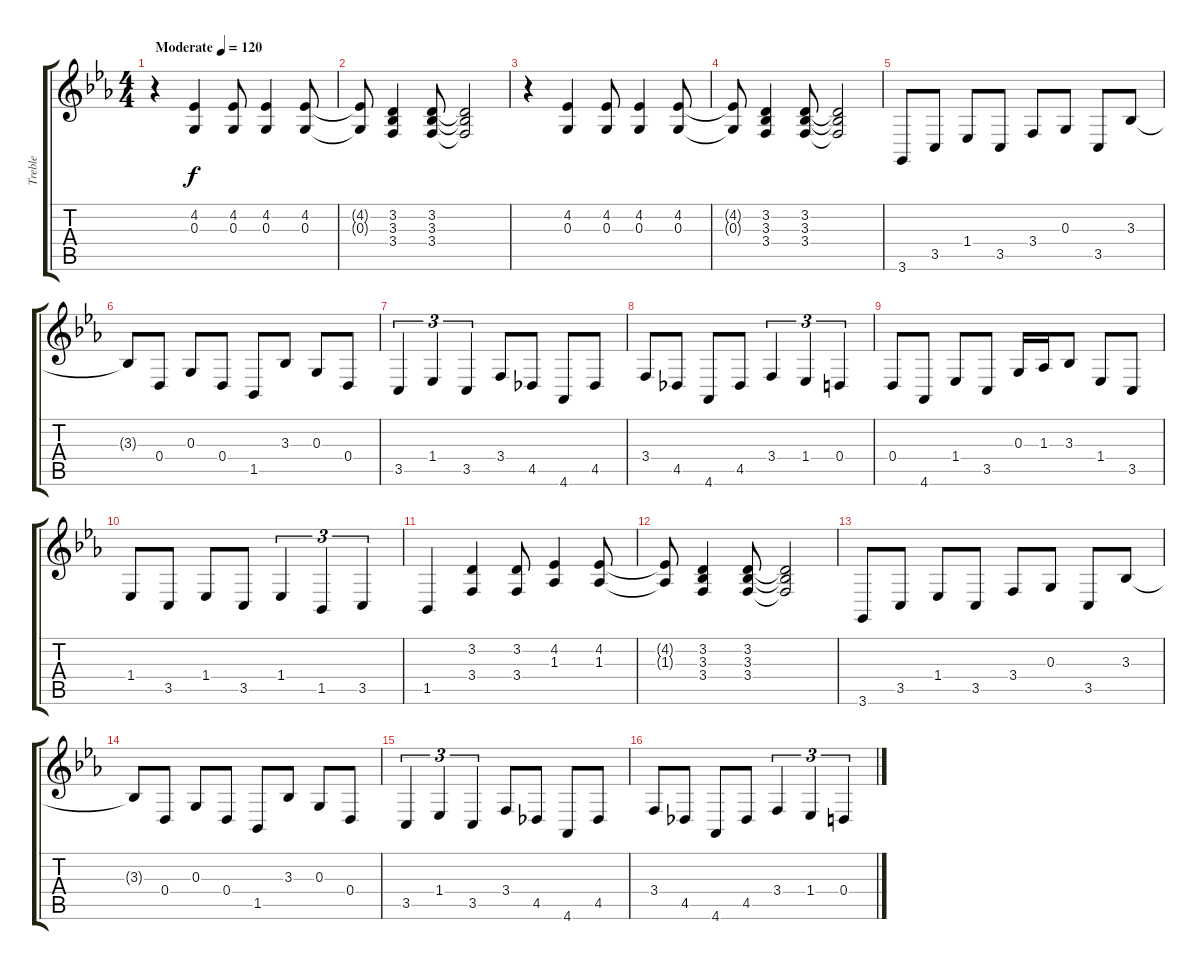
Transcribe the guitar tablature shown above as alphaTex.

\track ("Treble" "Treble") {instrument acousticgrandpiano}
\staff {score tabs}
\tuning (E4 B3 G3 D3 A2 E2) {hide}
\ts (4 4)
\tempo (120 "Moderate")
\clef g2
\ks eb
r.4{dy f instrument acousticgrandpiano} (4.2 0.3).4 (4.2 0.3).8 (4.2 0.3).4 (4.2 0.3).8 |
(4.2{t} 0.3{t}).8 (3.2 3.3 3.4).4 (3.2 3.3 3.4).8 (3.2{t} 3.3{t} 3.4{t}).2 |
r.4 (4.2 0.3).4 (4.2 0.3).8 (4.2 0.3).4 (4.2 0.3).8 |
(4.2{t} 0.3{t}).8 (3.2 3.3 3.4).4 (3.2 3.3 3.4).8 (3.2{t} 3.3{t} 3.4{t}).2 |
3.6.8 3.5.8 1.4.8 3.5.8 3.4.8 0.3.8 3.5.8 3.3.8 |
3.3{t}.8 0.4.8 0.3.8 0.4.8 1.5.8 3.3.8 0.3.8 0.4.8 |
3.5.4{tu (3 2)} 1.4.4{tu (3 2)} 3.5.4{tu (3 2)} 3.4.8 4.5.8 4.6.8 4.5.8 |
3.4.8 4.5.8 4.6.8 4.5.8 3.4.4{tu (3 2)} 1.4.4{tu (3 2)} 0.4.4{tu (3 2)} |
0.4.8 4.6.8 1.4.8 3.5.8 0.3.16 1.3.16 3.3.8 1.4.8 3.5.8 |
1.4.8 3.5.8 1.4.8 3.5.8 1.4.4{tu (3 2)} 1.5.4{tu (3 2)} 3.5.4{tu (3 2)} |
1.5.4 (3.2 3.4).4 (3.2 3.4).8 (4.2 1.3).4 (4.2 1.3).8 |
(4.2{t} 1.3{t}).8 (3.2 3.3 3.4).4 (3.2 3.3 3.4).8 (3.2{t} 3.3{t} 3.4{t}).2 |
3.6.8 3.5.8 1.4.8 3.5.8 3.4.8 0.3.8 3.5.8 3.3.8 |
3.3{t}.8 0.4.8 0.3.8 0.4.8 1.5.8 3.3.8 0.3.8 0.4.8 |
3.5.4{tu (3 2)} 1.4.4{tu (3 2)} 3.5.4{tu (3 2)} 3.4.8 4.5.8 4.6.8 4.5.8 |
3.4.8 4.5.8 4.6.8 4.5.8 3.4.4{tu (3 2)} 1.4.4{tu (3 2)} 0.4.4{tu (3 2)}
